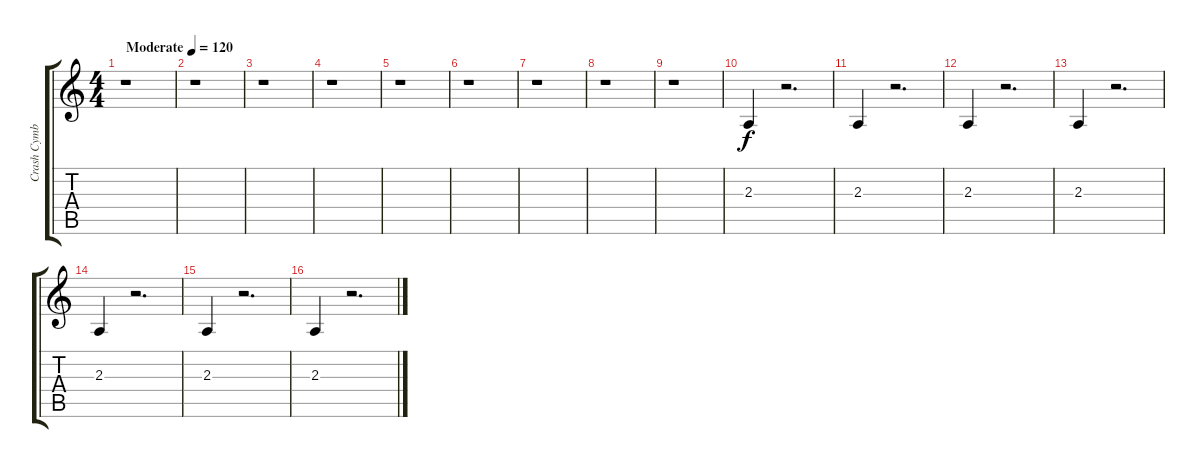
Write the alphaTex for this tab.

\track ("Crash Cymbal" "Crash Cymb") {instrument acousticgrandpiano}
\staff {score tabs}
\tuning (E4 B3 G3 D3 A2 E2) {hide}
\ts (4 4)
\tempo (120 "Moderate")
\clef g2
\ks c
r.1{dy f instrument acousticgrandpiano} |
r.1 |
r.1 |
r.1 |
r.1 |
r.1 |
r.1 |
r.1 |
r.1 |
2.3.4 r.2{d} |
2.3.4 r.2{d} |
2.3.4 r.2{d} |
2.3.4 r.2{d} |
2.3.4 r.2{d} |
2.3.4 r.2{d} |
2.3.4 r.2{d}
